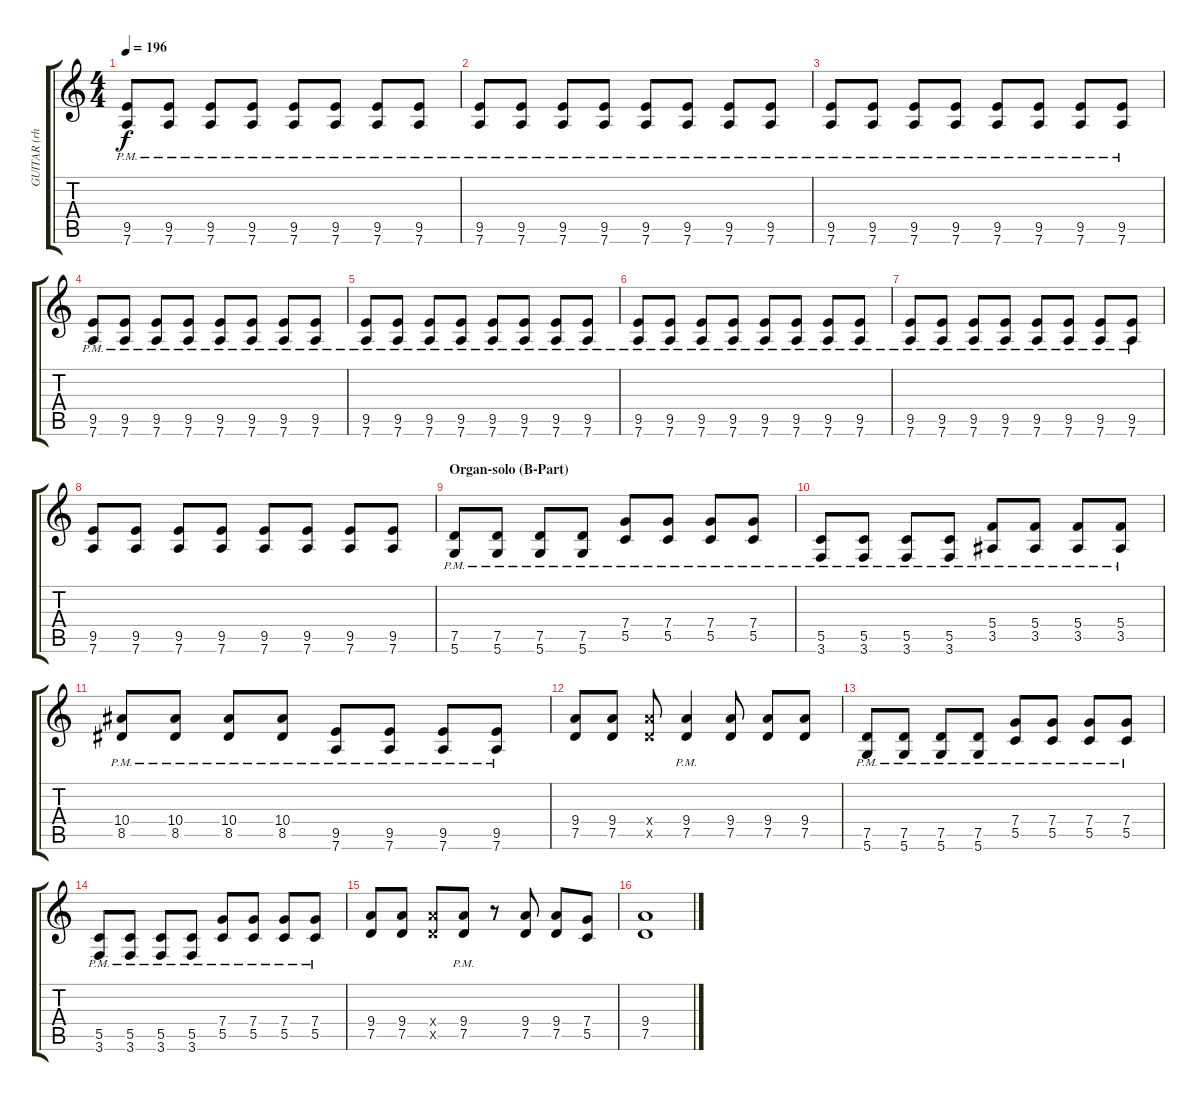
\track ("GUITAR (rhythm) " "GUITAR (rh") {instrument overdrivenguitar}
\staff {score tabs}
\tuning (D4 A3 F3 C3 G2 D2) {hide}
\ts (4 4)
\tempo 196
\clef g2
\ks c
(9.5{pm} 7.6{pm}).8{dy f} (9.5{pm} 7.6{pm}).8 (9.5{pm} 7.6{pm}).8 (9.5{pm} 7.6{pm}).8 (9.5{pm} 7.6{pm}).8 (9.5{pm} 7.6{pm}).8 (9.5{pm} 7.6{pm}).8 (9.5{pm} 7.6{pm}).8 |
(9.5{pm} 7.6{pm}).8 (9.5{pm} 7.6{pm}).8 (9.5{pm} 7.6{pm}).8 (9.5{pm} 7.6{pm}).8 (9.5{pm} 7.6{pm}).8 (9.5{pm} 7.6{pm}).8 (9.5{pm} 7.6{pm}).8 (9.5{pm} 7.6{pm}).8 |
(9.5{pm} 7.6{pm}).8 (9.5{pm} 7.6{pm}).8 (9.5{pm} 7.6{pm}).8 (9.5{pm} 7.6{pm}).8 (9.5{pm} 7.6{pm}).8 (9.5{pm} 7.6{pm}).8 (9.5{pm} 7.6{pm}).8 (9.5{pm} 7.6{pm}).8 |
(9.5{pm} 7.6{pm}).8 (9.5{pm} 7.6{pm}).8 (9.5{pm} 7.6{pm}).8 (9.5{pm} 7.6{pm}).8 (9.5{pm} 7.6{pm}).8 (9.5{pm} 7.6{pm}).8 (9.5{pm} 7.6{pm}).8 (9.5{pm} 7.6{pm}).8 |
(9.5{pm} 7.6{pm}).8 (9.5{pm} 7.6{pm}).8 (9.5{pm} 7.6{pm}).8 (9.5{pm} 7.6{pm}).8 (9.5{pm} 7.6{pm}).8 (9.5{pm} 7.6{pm}).8 (9.5{pm} 7.6{pm}).8 (9.5{pm} 7.6{pm}).8 |
(9.5{pm} 7.6{pm}).8 (9.5{pm} 7.6{pm}).8 (9.5{pm} 7.6{pm}).8 (9.5{pm} 7.6{pm}).8 (9.5{pm} 7.6{pm}).8 (9.5{pm} 7.6{pm}).8 (9.5{pm} 7.6{pm}).8 (9.5{pm} 7.6{pm}).8 |
(9.5{pm} 7.6{pm}).8 (9.5{pm} 7.6{pm}).8 (9.5{pm} 7.6{pm}).8 (9.5{pm} 7.6{pm}).8 (9.5{pm} 7.6{pm}).8 (9.5{pm} 7.6{pm}).8 (9.5{pm} 7.6{pm}).8 (9.5{pm} 7.6{pm}).8 |
(9.5 7.6).8 (9.5 7.6).8 (9.5 7.6).8 (9.5 7.6).8 (9.5 7.6).8 (9.5 7.6).8 (9.5 7.6).8 (9.5 7.6).8 |
\section ("" "Organ-solo (B-Part)")
(7.5{pm} 5.6{pm}).8 (7.5{pm} 5.6{pm}).8 (7.5{pm} 5.6{pm}).8 (7.5{pm} 5.6{pm}).8 (7.4{pm} 5.5{pm}).8 (7.4{pm} 5.5{pm}).8 (7.4{pm} 5.5{pm}).8 (7.4{pm} 5.5{pm}).8 |
(5.5{pm} 3.6{pm}).8 (5.5{pm} 3.6{pm}).8 (5.5{pm} 3.6{pm}).8 (5.5{pm} 3.6{pm}).8 (5.4{pm} 3.5{pm}).8 (5.4{pm} 3.5{pm}).8 (5.4{pm} 3.5{pm}).8 (5.4{pm} 3.5{pm}).8 |
(10.4{pm} 8.5{pm}).8 (10.4{pm} 8.5{pm}).8 (10.4{pm} 8.5{pm}).8 (10.4{pm} 8.5{pm}).8 (9.5{pm} 7.6{pm}).8 (9.5{pm} 7.6{pm}).8 (9.5{pm} 7.6{pm}).8 (9.5{pm} 7.6{pm}).8 |
(9.4 7.5).8 (9.4 7.5).8 (9.4{x} 7.5{x}).8 (9.4{pm} 7.5{pm}).4 (9.4 7.5).8 (9.4 7.5).8 (9.4 7.5).8 |
(7.5{pm} 5.6{pm}).8 (7.5{pm} 5.6{pm}).8 (7.5{pm} 5.6{pm}).8 (7.5{pm} 5.6{pm}).8 (7.4{pm} 5.5{pm}).8 (7.4{pm} 5.5{pm}).8 (7.4{pm} 5.5{pm}).8 (7.4{pm} 5.5{pm}).8 |
(5.5{pm} 3.6{pm}).8 (5.5{pm} 3.6{pm}).8 (5.5{pm} 3.6{pm}).8 (5.5{pm} 3.6{pm}).8 (7.4{pm} 5.5{pm}).8 (7.4{pm} 5.5{pm}).8 (7.4{pm} 5.5{pm}).8 (7.4{pm} 5.5{pm}).8 |
(9.4 7.5).8 (9.4 7.5).8 (9.4{x} 7.5{x}).8 (9.4 7.5{pm}).8 r.8 (9.4 7.5).8 (9.4 7.5).8 (7.4 5.5).8 |
(9.4 7.5).1
